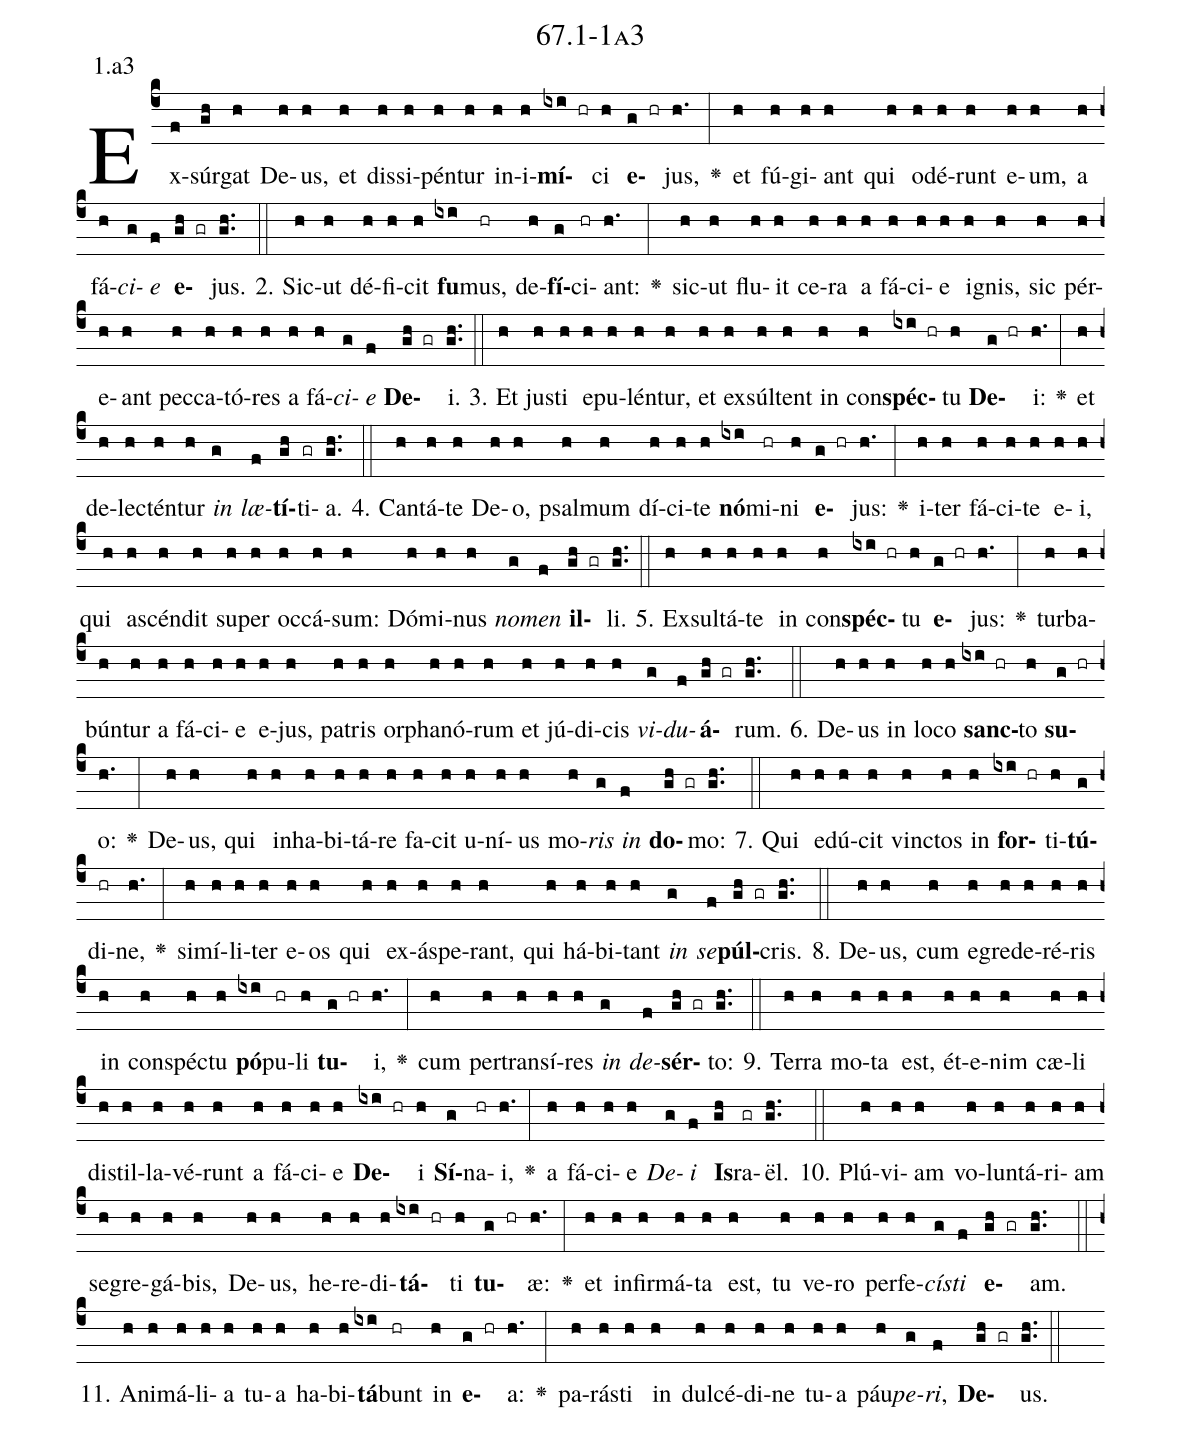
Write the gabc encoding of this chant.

name: 67.1-1a3;
annotation: 1.a3;
%%
(c4)Ex(f)súr(gh)gat(h) De(h)us,(h) et(h) dis(h)si(h)pén(h)tur(h) in(h)i(h)<b>mí</b>(ixi hr)ci(h) <b>e</b>(g hr)jus,(h.) <v>\greheightstar</v>(:) et(h) fú(h)gi(h)ant(h) qui(h) o(h)dé(h)runt(h) e(h)um,(h) a(h) fá(h)<i>ci</i>(g)<i>e</i>(f) <b>e</b>(gh gr)jus.(gh..) (::)
2. Sic(h)ut(h) dé(h)fi(h)cit(h) <b>fu</b>(ixi)mus,(hr) de(h)<b>fí</b>(g)ci(hr)ant:(h.) <v>\greheightstar</v>(:) sic(h)ut(h) flu(h)it(h) ce(h)ra(h) a(h) fá(h)ci(h)e(h) i(h)gnis,(h) sic(h) pér(h)e(h)ant(h) pec(h)ca(h)tó(h)res(h) a(h) fá(h)<i>ci</i>(g)<i>e</i>(f) <b>De</b>(gh gr)i.(gh..) (::)
3. Et(h) jus(h)ti(h) e(h)pu(h)lén(h)tur,(h) et(h) ex(h)súl(h)tent(h) in(h) con(h)<b>spéc</b>(ixi hr)tu(h) <b>De</b>(g hr)i:(h.) <v>\greheightstar</v>(:) et(h) de(h)lec(h)tén(h)tur(h) <i>in</i>(g) <i>læ</i>(f)<b>tí</b>(gh)ti(gr)a.(gh..) (::)
4. Can(h)tá(h)te(h) De(h)o,(h) psal(h)mum(h) dí(h)ci(h)te(h) <b>nó</b>(ixi)mi(hr)ni(h) <b>e</b>(g hr)jus:(h.) <v>\greheightstar</v>(:) i(h)ter(h) fá(h)ci(h)te(h) e(h)i,(h) qui(h) a(h)scén(h)dit(h) su(h)per(h) oc(h)cá(h)sum:(h) Dó(h)mi(h)nus(h) <i>no</i>(g)<i>men</i>(f) <b>il</b>(gh gr)li.(gh..) (::)
5. Ex(h)sul(h)tá(h)te(h) in(h) con(h)<b>spéc</b>(ixi hr)tu(h) <b>e</b>(g hr)jus:(h.) <v>\greheightstar</v>(:) tur(h)ba(h)bún(h)tur(h) a(h) fá(h)ci(h)e(h) e(h)jus,(h) pa(h)tris(h) or(h)pha(h)nó(h)rum(h) et(h) jú(h)di(h)cis(h) <i>vi</i>(g)<i>du</i>(f)<b>á</b>(gh gr)rum.(gh..) (::)
6. De(h)us(h) in(h) lo(h)co(h) <b>sanc</b>(ixi hr)to(h) <b>su</b>(g hr)o:(h.) <v>\greheightstar</v>(:) De(h)us,(h) qui(h) in(h)ha(h)bi(h)tá(h)re(h) fa(h)cit(h) u(h)ní(h)us(h) mo(h)<i>ris</i>(g) <i>in</i>(f) <b>do</b>(gh gr)mo:(gh..) (::)
7. Qui(h) e(h)dú(h)cit(h) vinc(h)tos(h) in(h) <b>for</b>(ixi hr)ti(h)<b>tú</b>(g)di(hr)ne,(h.) <v>\greheightstar</v>(:) si(h)mí(h)li(h)ter(h) e(h)os(h) qui(h) ex(h)ás(h)pe(h)rant,(h) qui(h) há(h)bi(h)tant(h) <i>in</i>(g) <i>se</i>(f)<b>púl</b>(gh gr)cris.(gh..) (::)
8. De(h)us,(h) cum(h) e(h)gre(h)de(h)ré(h)ris(h) in(h) con(h)spéc(h)tu(h) <b>pó</b>(ixi)pu(hr)li(h) <b>tu</b>(g hr)i,(h.) <v>\greheightstar</v>(:) cum(h) per(h)trans(h)í(h)res(h) <i>in</i>(g) <i>de</i>(f)<b>sér</b>(gh gr)to:(gh..) (::)
9. Ter(h)ra(h) mo(h)ta(h) est,(h) ét(h)e(h)nim(h) cæ(h)li(h) di(h)stil(h)la(h)vé(h)runt(h) a(h) fá(h)ci(h)e(h) <b>De</b>(ixi hr)i(h) <b>Sí</b>(g)na(hr)i,(h.) <v>\greheightstar</v>(:) a(h) fá(h)ci(h)e(h) <i>De</i>(g)<i>i</i>(f) <b>Is</b>(gh)ra(gr)ël.(gh..) (::)
10. Plú(h)vi(h)am(h) vo(h)lun(h)tá(h)ri(h)am(h) se(h)gre(h)gá(h)bis,(h) De(h)us,(h) he(h)re(h)di(h)<b>tá</b>(ixi hr)ti(h) <b>tu</b>(g hr)æ:(h.) <v>\greheightstar</v>(:) et(h) in(h)fir(h)má(h)ta(h) est,(h) tu(h) ve(h)ro(h) per(h)fe(h)<i>cís</i>(g)<i>ti</i>(f) <b>e</b>(gh gr)am.(gh..) (::)
11. A(h)ni(h)má(h)li(h)a(h) tu(h)a(h) ha(h)bi(h)<b>tá</b>(ixi)bunt(hr) in(h) <b>e</b>(g hr)a:(h.) <v>\greheightstar</v>(:) pa(h)rás(h)ti(h) in(h) dul(h)cé(h)di(h)ne(h) tu(h)a(h) páu(h)<i>pe</i>(g)<i>ri</i>,(f) <b>De</b>(gh gr)us.(gh..) (::)
